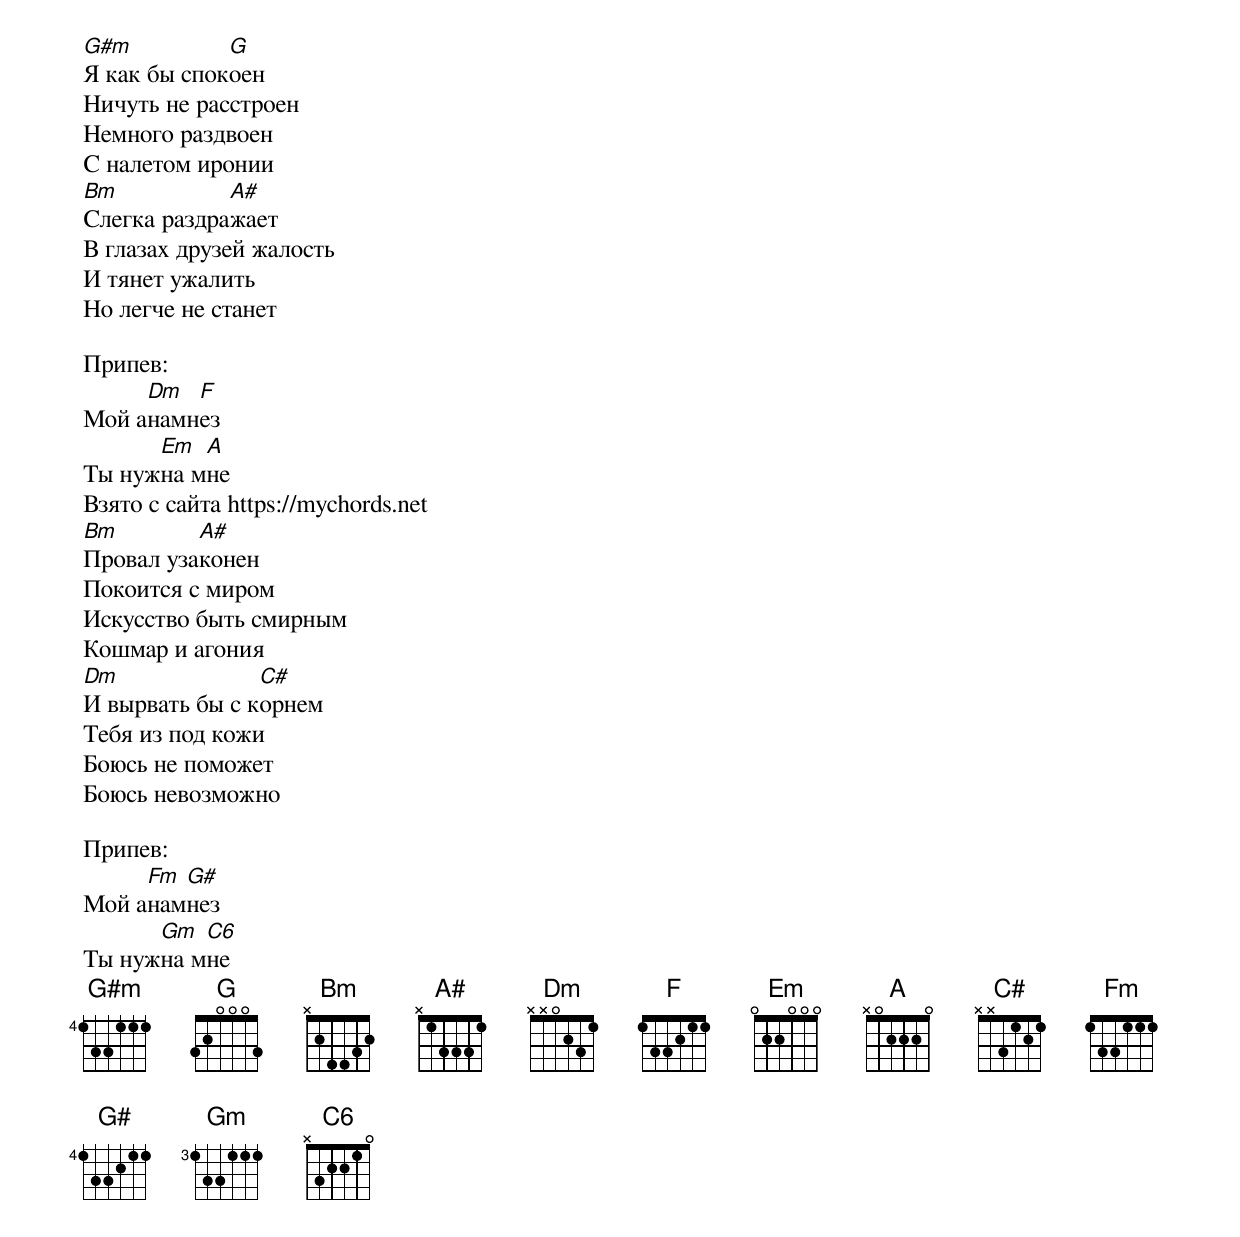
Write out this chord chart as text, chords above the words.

G#m          G
Я как бы спокоен
Ничуть не расстроен
Немного раздвоен
С налетом иронии
Bm           A#
Слегка раздражает
В глазах друзей жалость
И тянет ужалить
Но легче не станет

Припев:
     Dm  F
Мой анамнез
      Em  A
Ты нужна мне
Взято с сайта https://mychords.net
Bm        A#
Провал узаконен
Покоится с миром
Искусство быть смирным
Кошмар и агония
Dm              C#
И вырвать бы с корнем
Тебя из под кожи
Боюсь не поможет
Боюсь невозможно

Припев:
     Fm G#
Мой анамнез
      Gm  C6
Ты нужна мне
